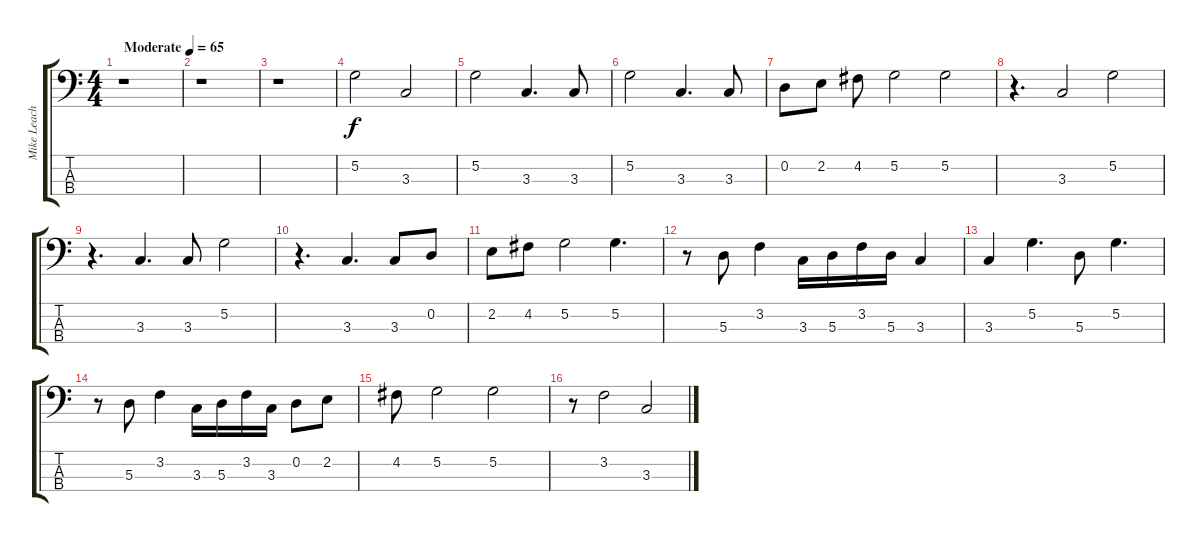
\track ("Mike Leach - Bass" "Mike Leach") {instrument electricbassfinger}
\staff {score tabs}
\tuning (G2 D2 A1 E1) {hide}
\ts (4 4)
\tempo (65 "Moderate")
\clef f4
\ks c
r.1{dy f instrument electricbassfinger} |
r.1 |
r.1 |
5.2.2 3.3.2 |
5.2.2 3.3.4{d} 3.3.8 |
5.2.2 3.3.4{d} 3.3.8 |
0.2.8 2.2.8 4.2.8 5.2.2 5.2.2 |
r.4{d} 3.3.2 5.2.2 |
r.4{d} 3.3.4{d} 3.3.8 5.2.2 |
r.4{d} 3.3.4{d} 3.3.8 0.2.8 |
2.2.8 4.2.8 5.2.2 5.2.4{d} |
r.8 5.3.8 3.2.4 3.3.16 5.3.16 3.2.16 5.3.16 3.3.4 |
3.3.4 5.2.4{d} 5.3.8 5.2.4{d} |
r.8 5.3.8 3.2.4 3.3.16 5.3.16 3.2.16 3.3.16 0.2.8 2.2.8 |
4.2.8 5.2.2 5.2.2 |
r.8 3.2.2 3.3.2
